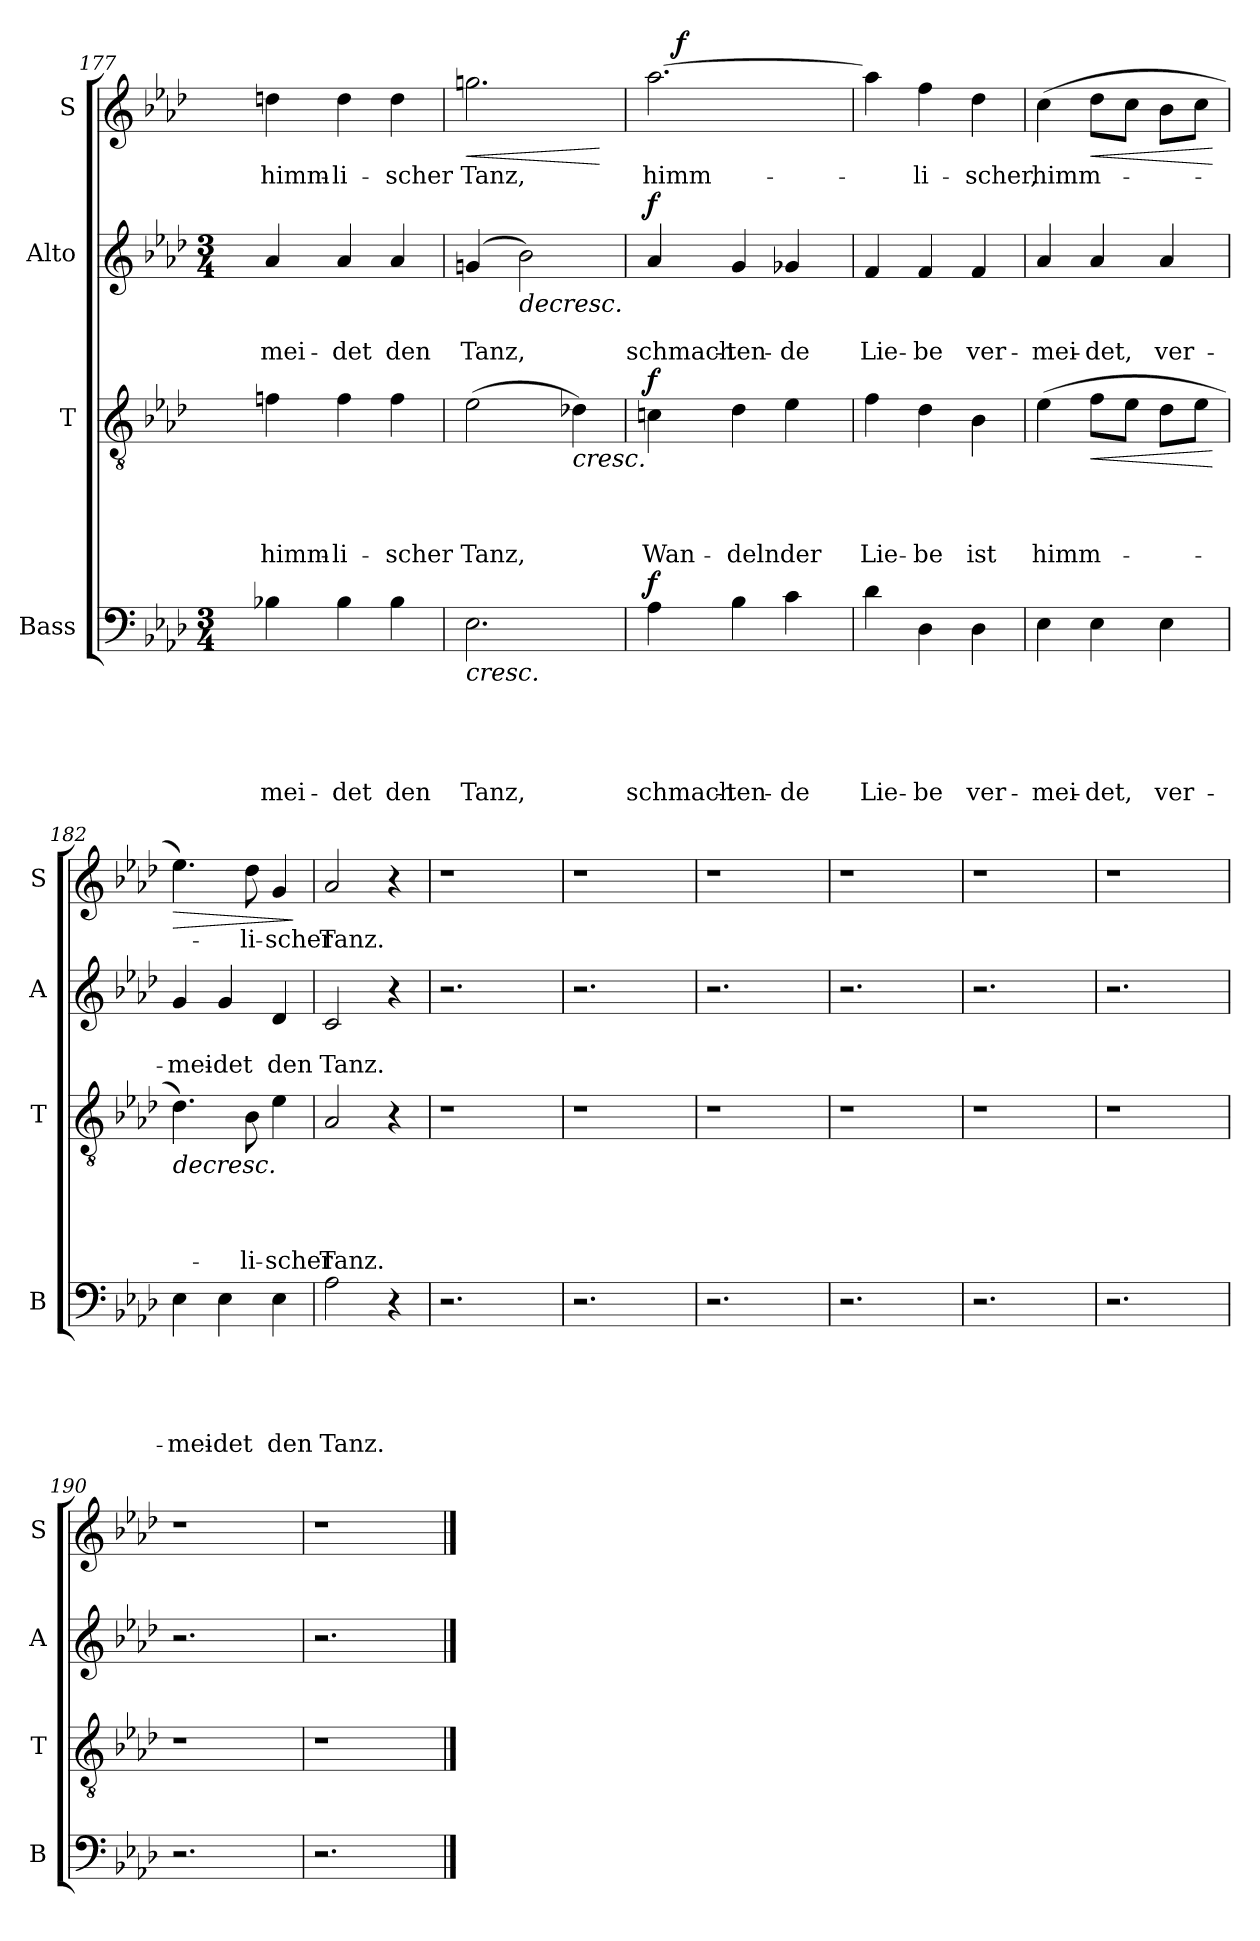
**kern	**text	**text	**text	**text	**text	**dynam	**kern	**text	**text	**text	**text	**dynam	**kern	**text	**text	**dynam	**kern	**text	**dynam
*part4	*part4	*part4	*part4	*part4	*part4	*part4	*part3	*part3	*part3	*part3	*part3	*part3	*part2	*part2	*part2	*part2	*part1	*part1	*part1
*staff4	*staff4	*staff4	*staff4	*staff4	*staff4	*staff4	*staff3	*staff3	*staff3	*staff3	*staff3	*staff3	*staff2	*staff2	*staff2	*staff2	*staff1	*staff1	*staff1
*I"Bass	*	*	*	*	*	*	*I"T	*	*	*	*	*	*I"Alto	*	*	*	*I"S	*	*
*I'B	*	*	*	*	*	*	*I'T	*	*	*	*	*	*I'A	*	*	*	*I'S	*	*
*clefF4	*	*	*	*	*	*	*clefGv2	*	*	*	*	*	*clefG2	*	*	*	*clefG2	*	*
*k[b-e-a-d-]	*	*	*	*	*	*	*k[b-e-a-d-]	*	*	*	*	*	*k[b-e-a-d-]	*	*	*	*k[b-e-a-d-]	*	*
*A-:	*	*	*	*	*	*	*A-:	*	*	*	*	*	*A-:	*	*	*	*A-:	*	*
*M3/4	*	*	*	*	*	*	*	*	*	*	*	*	*M3/4	*	*	*	*	*	*
=177	=177	=177	=177	=177	=177	=177	=177	=177	=177	=177	=177	=177	=177	=177	=177	=177	=177	=177	=177
!	!	!	!	!	!LO:LY:b	!	!	!	!	!	!LO:LY:b	!	!	!	!LO:LY:b	!	!	!LO:LY:b	!
4B-X\	.	.	.	.	-mei-	.	4fn\	.	.	.	himm-	.	4a-/	.	-mei-	.	4ddn\	himm-	.
!	!	!	!	!	!LO:LY:b:rj	!	!	!	!	!	!LO:LY:b	!	!	!	!LO:LY:b:rj	!	!	!LO:LY:b	!
4B-\	.	.	.	.	-det	.	4f\	.	.	.	-li-	.	4a-/	.	-det	.	4dd\	-li-	.
!	!	!	!	!	!LO:LY:b	!	!	!	!	!	!LO:LY:b:rj	!	!	!	!LO:LY:b	!	!	!LO:LY:b:rj	!
4B-\	.	.	.	.	den	.	4f\	.	.	.	-scher	.	4a-/	.	den	.	4dd\	-scher	.
.	.	.	.	.	.	.	.	.	.	.	.	]	.	.	.	.	.	.	.
!!LO:PB:g=z
=178	=178	=178	=178	=178	=178	=178	=178	=178	=178	=178	=178	=178	=178	=178	=178	=178	=178	=178	=178
!	!	!	!	!	!LO:LY:b	!LO:HP:b	!	!	!	!	!LO:LY:b	!	!	!	!LO:LY:b	!	!	!LO:LY:b	!LO:HP:b
2.E-\	.	.	.	.	Tanz,	<	(>2e-\	.	.	.	Tanz,	.	(4gn/	.	Tanz,	.	2.ggn\	Tanz,	<
!	!	!	!	!	!	!	!	!	!	!	!	!	!	!	!	!LO:HP:b	!	!	!
.	.	.	.	.	.	.	.	.	.	.	.	.	2b-\)	.	.	>	.	.	.
!	!	!	!	!	!	!	!	!	!	!	!	!LO:HP:b	!	!	!	!	!	!	!
.	.	.	.	.	.	.	4d-X\)	.	.	.	.	<	.	.	.	.	.	.	.
.	.	.	.	.	.	.	.	.	.	.	.	.	.	.	.	.	.	.	[
=179	=179	=179	=179	=179	=179	=179	=179	=179	=179	=179	=179	=179	=179	=179	=179	=179	=179	=179	=179
!	!	!	!	!	!LO:LY:b	!LO:DY:a	!	!	!	!	!LO:LY:b	!LO:DY:a	!	!	!LO:LY:b	!LO:DY:a	!	!LO:LY:b	!
*	*	*	*	*	*	*	*	*	*	*	*	*	*	*	*	*	*^	*	*
4A-\	.	.	.	.	schmach-	f	4cn\	.	.	.	Wan-	f	4a-/	.	schmach-	f	[>2.aa-\	16ryy	himm-	.
!	!	!	!	!	!	!	!	!	!	!	!	!	!	!	!	!	!	!	!	!LO:DY:a
.	.	.	.	.	.	.	.	.	.	.	.	.	.	.	.	.	.	2ryy	.	f
!	!	!	!	!	!LO:LY:b:rj	!	!	!	!	!	!LO:LY:b	!	!	!	!LO:LY:b:rj	!	!	!	!	!
4B-\	.	.	.	.	-ten-	.	4d-\	.	.	.	-deln	.	4g/	.	-ten-	.	.	.	.	.
!	!	!	!	!	!LO:LY:b	!	!	!	!	!	!LO:LY:b	!	!	!	!LO:LY:b	!	!	!	!	!
4c\	.	.	.	.	-de	.	4e-\	.	.	.	der	.	4g-X/	.	-de	.	.	.	.	.
.	.	.	.	.	.	.	.	.	.	.	.	.	.	.	.	.	.	8.ryy	.	.
=180	=180	=180	=180	=180	=180	=180	=180	=180	=180	=180	=180	=180	=180	=180	=180	=180	=180	=180	=180	=180
!	!	!	!	!	!LO:LY:b	!	!	!	!	!	!LO:LY:b	!	!	!	!LO:LY:b	!	!	!	!	!
*	*	*	*	*	*	*	*	*	*	*	*	*	*	*	*	*	*v	*v	*	*
4d-\	.	.	.	.	Lie-	.	4f\	.	.	.	Lie-	.	4f/	.	Lie-	.	4aa-\]	.	.
!	!	!	!	!	!LO:LY:b:rj	!	!	!	!	!	!LO:LY:b:rj	!	!	!	!LO:LY:b:rj	!	!	!LO:LY:b	!
4D-\	.	.	.	.	-be	.	4d-\	.	.	.	-be	.	4f/	.	-be	.	4ff\	-li-	.
!	!	!	!	!	!LO:LY:b	!	!	!	!	!	!LO:LY:b	!	!	!	!LO:LY:b	!	!	!LO:LY:b	!
4D-\	.	.	.	.	ver-	.	4B-\	.	.	.	ist	.	4f/	.	ver-	.	4dd-\	-scher,	.
=181	=181	=181	=181	=181	=181	=181	=181	=181	=181	=181	=181	=181	=181	=181	=181	=181	=181	=181	=181
!	!	!	!	!	!LO:LY:b	!	!	!	!	!	!LO:LY:b	!	!	!	!LO:LY:b	!	!	!LO:LY:b	!
4E-\	.	.	.	.	-mei-	.	(>4e-\	.	.	.	himm-	.	4a-/	.	-mei-	.	(>4cc\	himm-	.
!	!	!	!	!	!LO:LY:b:rj	!	!	!	!	!	!	!LO:HP:b	!	!	!LO:LY:b:rj	!	!	!	!LO:HP:b
4E-\	.	.	.	.	-det,	.	8f\L	.	.	.	.	<	4a-/	.	-det,	.	8dd-\L	.	<
.	.	.	.	.	.	.	8e-\J	.	.	.	.	.	.	.	.	.	8cc\J	.	.
!	!	!	!	!	!LO:LY:b	!	!	!	!	!	!	!	!	!	!LO:LY:b	!	!	!	!
4E-\	.	.	.	.	ver-	.	8d-\L	.	.	.	.	.	4a-/	.	ver-	.	8b-\L	.	.
.	.	.	.	.	.	.	8e-\J	.	.	.	.	.	.	.	.	.	8cc\J	.	.
.	.	.	.	.	.	.	.	.	.	.	.	[	.	.	.	.	.	.	[
=182	=182	=182	=182	=182	=182	=182	=182	=182	=182	=182	=182	=182	=182	=182	=182	=182	=182	=182	=182
!	!	!	!	!	!LO:LY:b	!	!	!	!	!	!	!LO:HP:b	!	!	!LO:LY:b	!	!	!	!LO:HP:b
4E-\	.	.	.	.	-mei-	.	4.d-\)	.	.	.	.	>	4g/	.	-mei-	.	4.ee-\)	.	>
!	!	!	!	!	!LO:LY:b:rj	!	!	!	!	!	!	!	!	!	!LO:LY:b:rj	!	!	!	!
4E-\	.	.	.	.	-det	.	.	.	.	.	.	.	4g/	.	-det	.	.	.	.
!	!	!	!	!	!	!	!	!	!	!	!LO:LY:b	!	!	!	!	!	!	!LO:LY:b	!
.	.	.	.	.	.	.	8B-\	.	.	.	-li-	.	.	.	.	.	8dd-\	-li-	.
!	!	!	!	!	!LO:LY:b	!	!	!	!	!	!LO:LY:b	!	!	!	!LO:LY:b	!	!	!LO:LY:b	!
4E-\	.	.	.	.	den	.	4e-\	.	.	.	-scher	.	4d-/	.	den	.	4g/	-scher	.
.	.	.	.	.	.	[	.	.	.	.	.	[	.	.	.	]	.	.	]
=183	=183	=183	=183	=183	=183	=183	=183	=183	=183	=183	=183	=183	=183	=183	=183	=183	=183	=183	=183
!	!	!	!	!	!LO:LY:b	!	!	!	!	!	!LO:LY:b	!	!	!	!LO:LY:b	!	!	!LO:LY:b	!
2A-\	.	.	.	.	Tanz.	.	2A-/	.	.	.	Tanz.	.	2c/	.	Tanz.	.	2a-/	Tanz.	.
4r	.	.	.	.	.	.	4r	.	.	.	.	.	4r	.	.	.	4r	.	.
=184	=184	=184	=184	=184	=184	=184	=184	=184	=184	=184	=184	=184	=184	=184	=184	=184	=184	=184	=184
2.r	.	.	.	.	.	.	1r	.	.	.	.	.	2.r	.	.	.	1r	.	.
4ryy	.	.	.	.	.	.	.	.	.	.	.	.	4ryy	.	.	.	.	.	.
=185	=185	=185	=185	=185	=185	=185	=185	=185	=185	=185	=185	=185	=185	=185	=185	=185	=185	=185	=185
2.r	.	.	.	.	.	.	1r	.	.	.	.	.	2.r	.	.	.	1r	.	.
4ryy	.	.	.	.	.	.	.	.	.	.	.	.	4ryy	.	.	.	.	.	.
=186	=186	=186	=186	=186	=186	=186	=186	=186	=186	=186	=186	=186	=186	=186	=186	=186	=186	=186	=186
2.r	.	.	.	.	.	.	1r	.	.	.	.	.	2.r	.	.	.	1r	.	.
4ryy	.	.	.	.	.	.	.	.	.	.	.	.	4ryy	.	.	.	.	.	.
=187	=187	=187	=187	=187	=187	=187	=187	=187	=187	=187	=187	=187	=187	=187	=187	=187	=187	=187	=187
2.r	.	.	.	.	.	.	1r	.	.	.	.	.	2.r	.	.	.	1r	.	.
4ryy	.	.	.	.	.	.	.	.	.	.	.	.	4ryy	.	.	.	.	.	.
=188	=188	=188	=188	=188	=188	=188	=188	=188	=188	=188	=188	=188	=188	=188	=188	=188	=188	=188	=188
2.r	.	.	.	.	.	.	1r	.	.	.	.	.	2.r	.	.	.	1r	.	.
4ryy	.	.	.	.	.	.	.	.	.	.	.	.	4ryy	.	.	.	.	.	.
=189	=189	=189	=189	=189	=189	=189	=189	=189	=189	=189	=189	=189	=189	=189	=189	=189	=189	=189	=189
2.r	.	.	.	.	.	.	1r	.	.	.	.	.	2.r	.	.	.	1r	.	.
4ryy	.	.	.	.	.	.	.	.	.	.	.	.	4ryy	.	.	.	.	.	.
=190	=190	=190	=190	=190	=190	=190	=190	=190	=190	=190	=190	=190	=190	=190	=190	=190	=190	=190	=190
2.r	.	.	.	.	.	.	1r	.	.	.	.	.	2.r	.	.	.	1r	.	.
4ryy	.	.	.	.	.	.	.	.	.	.	.	.	4ryy	.	.	.	.	.	.
=191	=191	=191	=191	=191	=191	=191	=191	=191	=191	=191	=191	=191	=191	=191	=191	=191	=191	=191	=191
2.r	.	.	.	.	.	.	1r	.	.	.	.	.	2.r	.	.	.	1r	.	.
4ryy	.	.	.	.	.	.	.	.	.	.	.	.	4ryy	.	.	.	.	.	.
==	==	==	==	==	==	==	==	==	==	==	==	==	==	==	==	==	==	==	==
*-	*-	*-	*-	*-	*-	*-	*-	*-	*-	*-	*-	*-	*-	*-	*-	*-	*-	*-	*-
